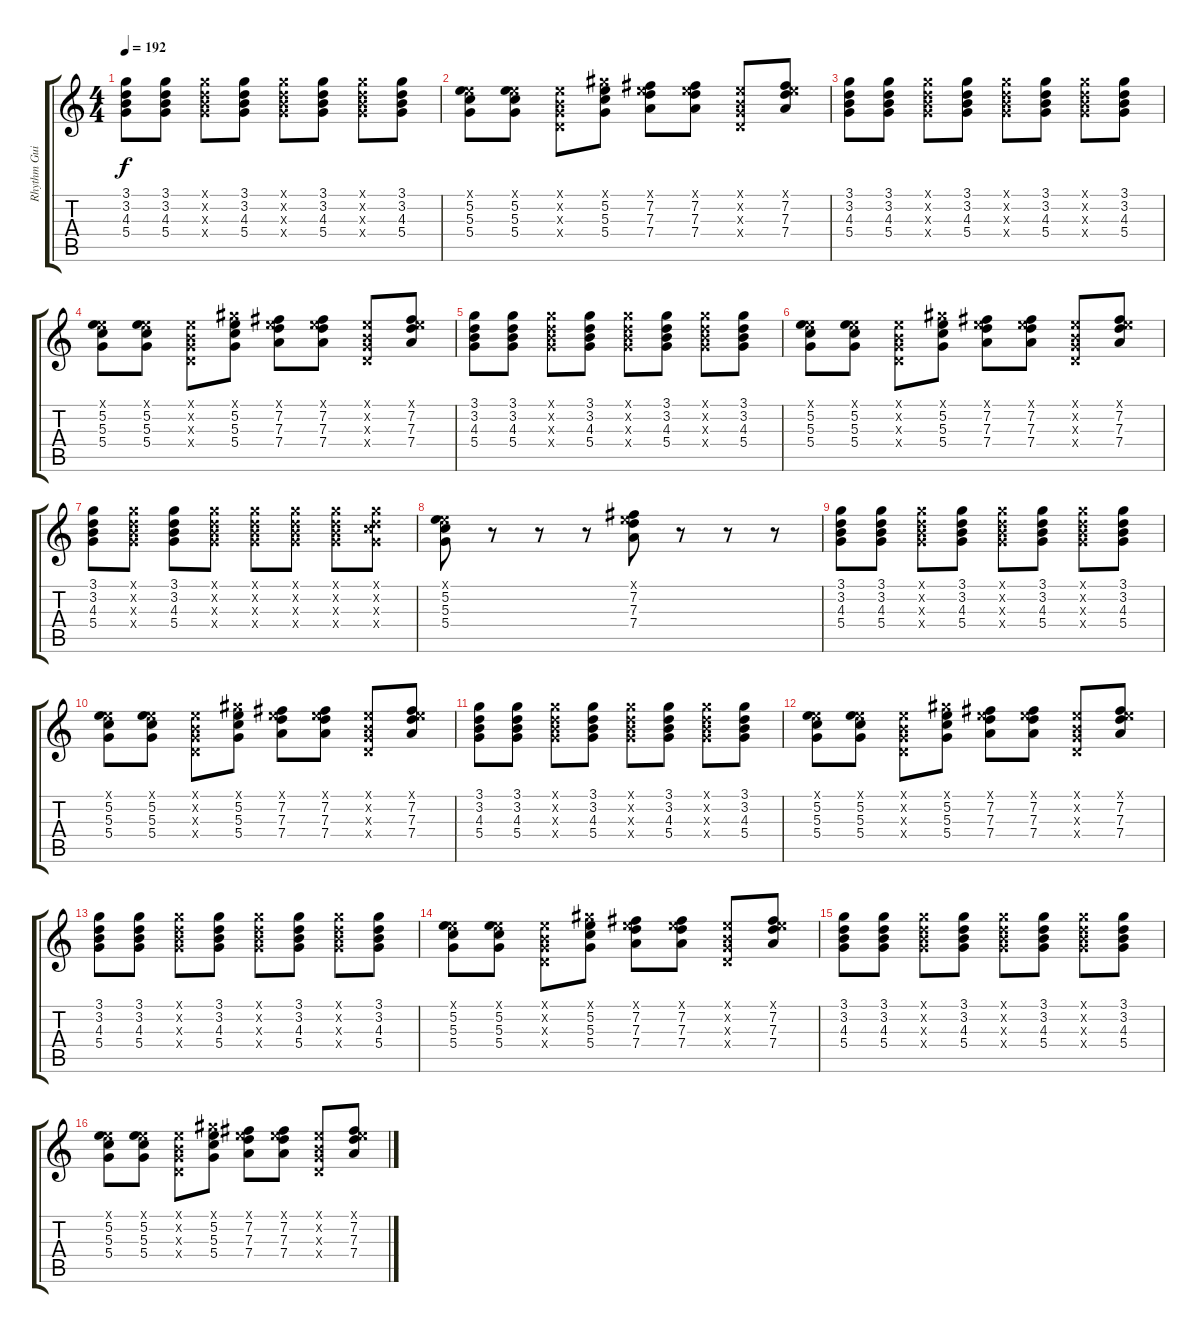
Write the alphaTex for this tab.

\track ("Rhythm Guitar" "Rhythm Gui") {instrument electricguitarclean}
\staff {score tabs}
\tuning (E4 B3 G3 D3 A2 E2) {hide}
\ts (4 4)
\tempo 192
\clef g2
\ks c
(3.1 3.2 4.3 5.4).8{dy f} (3.1 3.2 4.3 5.4).8 (3.1{x} 3.2{x} 4.3{x} 5.4{x}).8 (3.1 3.2 4.3 5.4).8 (3.1{x} 3.2{x} 4.3{x} 5.4{x}).8 (3.1 3.2 4.3 5.4).8 (3.1{x} 3.2{x} 4.3{x} 5.4{x}).8 (3.1 3.2 4.3 5.4).8 |
(0.1{x} 5.2 5.3 5.4).8 (0.1{x} 5.2 5.3 5.4).8 (0.1{x} 0.2{x} 0.3{x} 0.4{x}).8 (4.1{x} 5.2 5.3 5.4).8 (0.1{x} 7.2 7.3 7.4).8 (0.1{x} 7.2 7.3 7.4).8 (0.1{x} 0.2{x} 0.3{x} 0.4{x}).8 (0.1{x} 7.2 7.3 7.4).8 |
(3.1 3.2 4.3 5.4).8 (3.1 3.2 4.3 5.4).8 (3.1{x} 3.2{x} 4.3{x} 5.4{x}).8 (3.1 3.2 4.3 5.4).8 (3.1{x} 3.2{x} 4.3{x} 5.4{x}).8 (3.1 3.2 4.3 5.4).8 (3.1{x} 3.2{x} 4.3{x} 5.4{x}).8 (3.1 3.2 4.3 5.4).8 |
(0.1{x} 5.2 5.3 5.4).8 (0.1{x} 5.2 5.3 5.4).8 (0.1{x} 0.2{x} 0.3{x} 0.4{x}).8 (4.1{x} 5.2 5.3 5.4).8 (0.1{x} 7.2 7.3 7.4).8 (0.1{x} 7.2 7.3 7.4).8 (0.1{x} 0.2{x} 0.3{x} 0.4{x}).8 (0.1{x} 7.2 7.3 7.4).8 |
(3.1 3.2 4.3 5.4).8 (3.1 3.2 4.3 5.4).8 (3.1{x} 3.2{x} 4.3{x} 5.4{x}).8 (3.1 3.2 4.3 5.4).8 (3.1{x} 3.2{x} 4.3{x} 5.4{x}).8 (3.1 3.2 4.3 5.4).8 (3.1{x} 3.2{x} 4.3{x} 5.4{x}).8 (3.1 3.2 4.3 5.4).8 |
(0.1{x} 5.2 5.3 5.4).8 (0.1{x} 5.2 5.3 5.4).8 (0.1{x} 0.2{x} 0.3{x} 0.4{x}).8 (4.1{x} 5.2 5.3 5.4).8 (0.1{x} 7.2 7.3 7.4).8 (0.1{x} 7.2 7.3 7.4).8 (0.1{x} 0.2{x} 0.3{x} 0.4{x}).8 (0.1{x} 7.2 7.3 7.4).8 |
(3.1 3.2 4.3 5.4).8 (3.1{x} 3.2{x} 4.3{x} 5.4{x}).8 (3.1 3.2 4.3 5.4).8 (3.1{x} 3.2{x} 4.3{x} 5.4{x}).8 (3.1{x} 3.2{x} 4.3{x} 5.4{x}).8 (3.1{x} 3.2{x} 4.3{x} 5.4{x}).8 (3.1{x} 3.2{x} 4.3{x} 5.4{x}).8 (3.1{x} 3.2{x} 5.3{x} 5.4{x}).8 |
(0.1{x} 5.2 5.3 5.4).8 r.8 r.8 r.8 (0.1{x} 7.2 7.3 7.4).8 r.8 r.8 r.8 |
(3.1 3.2 4.3 5.4).8 (3.1 3.2 4.3 5.4).8 (3.1{x} 3.2{x} 4.3{x} 5.4{x}).8 (3.1 3.2 4.3 5.4).8 (3.1{x} 3.2{x} 4.3{x} 5.4{x}).8 (3.1 3.2 4.3 5.4).8 (3.1{x} 3.2{x} 4.3{x} 5.4{x}).8 (3.1 3.2 4.3 5.4).8 |
(0.1{x} 5.2 5.3 5.4).8 (0.1{x} 5.2 5.3 5.4).8 (0.1{x} 0.2{x} 0.3{x} 0.4{x}).8 (4.1{x} 5.2 5.3 5.4).8 (0.1{x} 7.2 7.3 7.4).8 (0.1{x} 7.2 7.3 7.4).8 (0.1{x} 0.2{x} 0.3{x} 0.4{x}).8 (0.1{x} 7.2 7.3 7.4).8 |
(3.1 3.2 4.3 5.4).8 (3.1 3.2 4.3 5.4).8 (3.1{x} 3.2{x} 4.3{x} 5.4{x}).8 (3.1 3.2 4.3 5.4).8 (3.1{x} 3.2{x} 4.3{x} 5.4{x}).8 (3.1 3.2 4.3 5.4).8 (3.1{x} 3.2{x} 4.3{x} 5.4{x}).8 (3.1 3.2 4.3 5.4).8 |
(0.1{x} 5.2 5.3 5.4).8 (0.1{x} 5.2 5.3 5.4).8 (0.1{x} 0.2{x} 0.3{x} 0.4{x}).8 (4.1{x} 5.2 5.3 5.4).8 (0.1{x} 7.2 7.3 7.4).8 (0.1{x} 7.2 7.3 7.4).8 (0.1{x} 0.2{x} 0.3{x} 0.4{x}).8 (0.1{x} 7.2 7.3 7.4).8 |
(3.1 3.2 4.3 5.4).8 (3.1 3.2 4.3 5.4).8 (3.1{x} 3.2{x} 4.3{x} 5.4{x}).8 (3.1 3.2 4.3 5.4).8 (3.1{x} 3.2{x} 4.3{x} 5.4{x}).8 (3.1 3.2 4.3 5.4).8 (3.1{x} 3.2{x} 4.3{x} 5.4{x}).8 (3.1 3.2 4.3 5.4).8 |
(0.1{x} 5.2 5.3 5.4).8 (0.1{x} 5.2 5.3 5.4).8 (0.1{x} 0.2{x} 0.3{x} 0.4{x}).8 (4.1{x} 5.2 5.3 5.4).8 (0.1{x} 7.2 7.3 7.4).8 (0.1{x} 7.2 7.3 7.4).8 (0.1{x} 0.2{x} 0.3{x} 0.4{x}).8 (0.1{x} 7.2 7.3 7.4).8 |
(3.1 3.2 4.3 5.4).8 (3.1 3.2 4.3 5.4).8 (3.1{x} 3.2{x} 4.3{x} 5.4{x}).8 (3.1 3.2 4.3 5.4).8 (3.1{x} 3.2{x} 4.3{x} 5.4{x}).8 (3.1 3.2 4.3 5.4).8 (3.1{x} 3.2{x} 4.3{x} 5.4{x}).8 (3.1 3.2 4.3 5.4).8 |
(0.1{x} 5.2 5.3 5.4).8 (0.1{x} 5.2 5.3 5.4).8 (0.1{x} 0.2{x} 0.3{x} 0.4{x}).8 (4.1{x} 5.2 5.3 5.4).8 (0.1{x} 7.2 7.3 7.4).8 (0.1{x} 7.2 7.3 7.4).8 (0.1{x} 0.2{x} 0.3{x} 0.4{x}).8 (0.1{x} 7.2 7.3 7.4).8
